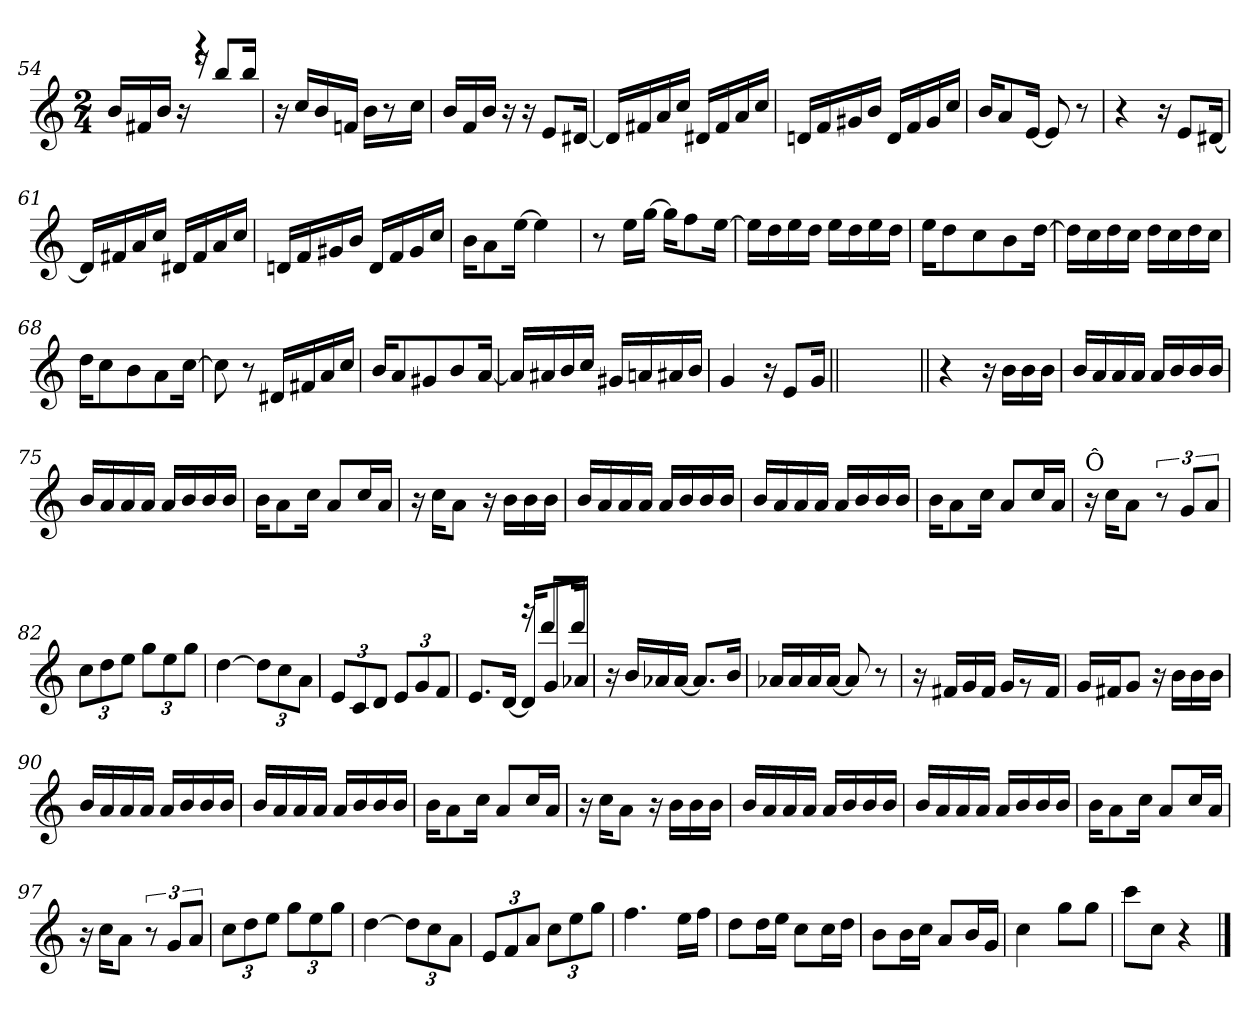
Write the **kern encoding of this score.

**kern
*part1
*staff1
*clefG2
*k[]
*C:
*M2/4
=54
*^
16b/LL	4ryy
16f#X/	.
16b/JJ	.
16r	.
4r	16rddd
.	8bb!/L
.	16bb!/Jk
*v	*v
=55
16r
16cc/LL
16b/
16fn/JJ
16b\KL
8r
16cc\Jk
!!LO:LB:g=z
=56
16b/LL
16f/
16b/JJ
16r
16r
8e/L
[16d#X/Jk
=57
16d#/LL]
16f#X/
16a/
16cc/JJ
16d#X/LL
16f#/
16a/
16cc/JJ
=58
16dn/LL
16f/
16g#X/
16b/JJ
16d/LL
16f/
16g#/
16cc/JJ
=59
16b/KL
8a/
[16e/Jk
8e/]
8r
=60
4r
16r
8e/L
[16d#X/Jk
!!LO:LB:g=z
=61
16d#/LL]
16f#X/
16a/
16cc/JJ
16d#X/LL
16f#/
16a/
16cc/JJ
=62
16dn/LL
16f/
16g#X/
16b/JJ
16d/LL
16f/
16g#/
16cc/JJ
=63
16b\KL
8a\
[16ee\Jk
4ee\]
=64
8r
16ee\LL
[16gg\JJ
16gg\KL]
8ff\
[16ee\Jk
=65
16ee\LL]
16dd\
16ee\
16dd\JJ
16ee\LL
16dd\
16ee\
16dd\JJ
!!LO:LB:g=z
=66
16ee\KL
8dd\
8cc\
8b\
[16dd\Jk
=67
16dd\LL]
16cc\
16dd\
16cc\JJ
16dd\LL
16cc\
16dd\
16cc\JJ
=68
16dd\KL
8cc\
8b\
8a\
[16cc\Jk
=69
8cc\]
8r
16d#X/LL
16f#X/
16a/
16cc/JJ
=70
16b/KL
8a/
8g#X/
8b/
[16a/Jk
!!LO:LB:g=z
=71
16a/LL]
16a#X/
16b/
16cc/JJ
16g#X/LL
16an/
16a#X/
16b/JJ
=72
4g/
16r
8e/L
16g/Jk
=72X1||
*stria0
2ryy
=73||
*stria5
4r
16r
16b\LL
16b\
16b\JJ
=74
16b/LL
16a/
16a/
16a/JJ
16a/LL
16b/
16b/
16b/JJ
=75
16b/LL
16a/
16a/
16a/JJ
16a/LL
16b/
16b/
16b/JJ
!!LO:LB:g=z
=76
16b\KL
8a\
16cc\Jk
8a/L
16cc/L
16a/JJ
=77
16r
16cc\KL
8a\J
16r
16b\LL
16b\
16b\JJ
=78
16b/LL
16a/
16a/
16a/JJ
16a/LL
16b/
16b/
16b/JJ
=79
16b/LL
16a/
16a/
16a/JJ
16a/LL
16b/
16b/
16b/JJ
=80
16b\KL
8a\
16cc\Jk
8a/L
16cc/L
16a/JJ
=81
!LO:TX:a:t=Ô
16r
16cc\KL
8a\J
12r
12g/L
12a/J
!!LO:LB:g=z
=82
12cc\L
12dd\
12ee\J
12gg\L
12ee\
12gg\J
=83
[4dd\
12dd\L]
12cc\
12a\J
=84
12e/L
12c/
12d/J
12e/L
12g/
12f/J
=85
*^
8.e/L	4ryy
[>16d/Jk	.
16d/KL]	16rfff
8g/	8ddd!/L
16a-X/Jk	16ddd!/Jk
*v	*v
=86
16r
16b/LL
16a-X/
[16a-/JJ
8.a-/L]
16b/Jk
=87
16a-X/LL
16a-/
16a-/
[16a-/JJ
8a-/]
8r
!!LO:LB:g=z
=88
16r
16f#X/LL
16g/
16f#/JJ
16g/KL
8r
16f#/Jk
=89
16g/LL
16f#X/J
8g/J
16r
16b\LL
16b\
16b\JJ
=90
16b/LL
16a/
16a/
16a/JJ
16a/LL
16b/
16b/
16b/JJ
=91
16b/LL
16a/
16a/
16a/JJ
16a/LL
16b/
16b/
16b/JJ
=92
16b\KL
8a\
16cc\Jk
8a/L
16cc/L
16a/JJ
=93
16r
16cc\KL
8a\J
16r
16b\LL
16b\
16b\JJ
!!LO:LB:g=z
=94
16b/LL
16a/
16a/
16a/JJ
16a/LL
16b/
16b/
16b/JJ
=95
16b/LL
16a/
16a/
16a/JJ
16a/LL
16b/
16b/
16b/JJ
=96
16b\KL
8a\
16cc\Jk
8a/L
16cc/L
16a/JJ
=97
16r
16cc\KL
8a\J
12r
12g/L
12a/J
=98
12cc\L
12dd\
12ee\J
12gg\L
12ee\
12gg\J
=99
[4dd\
12dd\L]
12cc\
12a\J
!!LO:LB:g=z
=100
12e/L
12f/
12a/J
12cc\L
12ee\
12gg\J
=101
4.ff\
16ee\LL
16ff\JJ
=102
8dd\L
16dd\L
16ee\JJ
8cc\L
16cc\L
16dd\JJ
=103
8b\L
16b\L
16cc\JJ
8a/L
16b/L
16g/JJ
=104
4cc\
8gg\L
8gg\J
=105
8ccc\L
8cc\J
4r
==
*-
